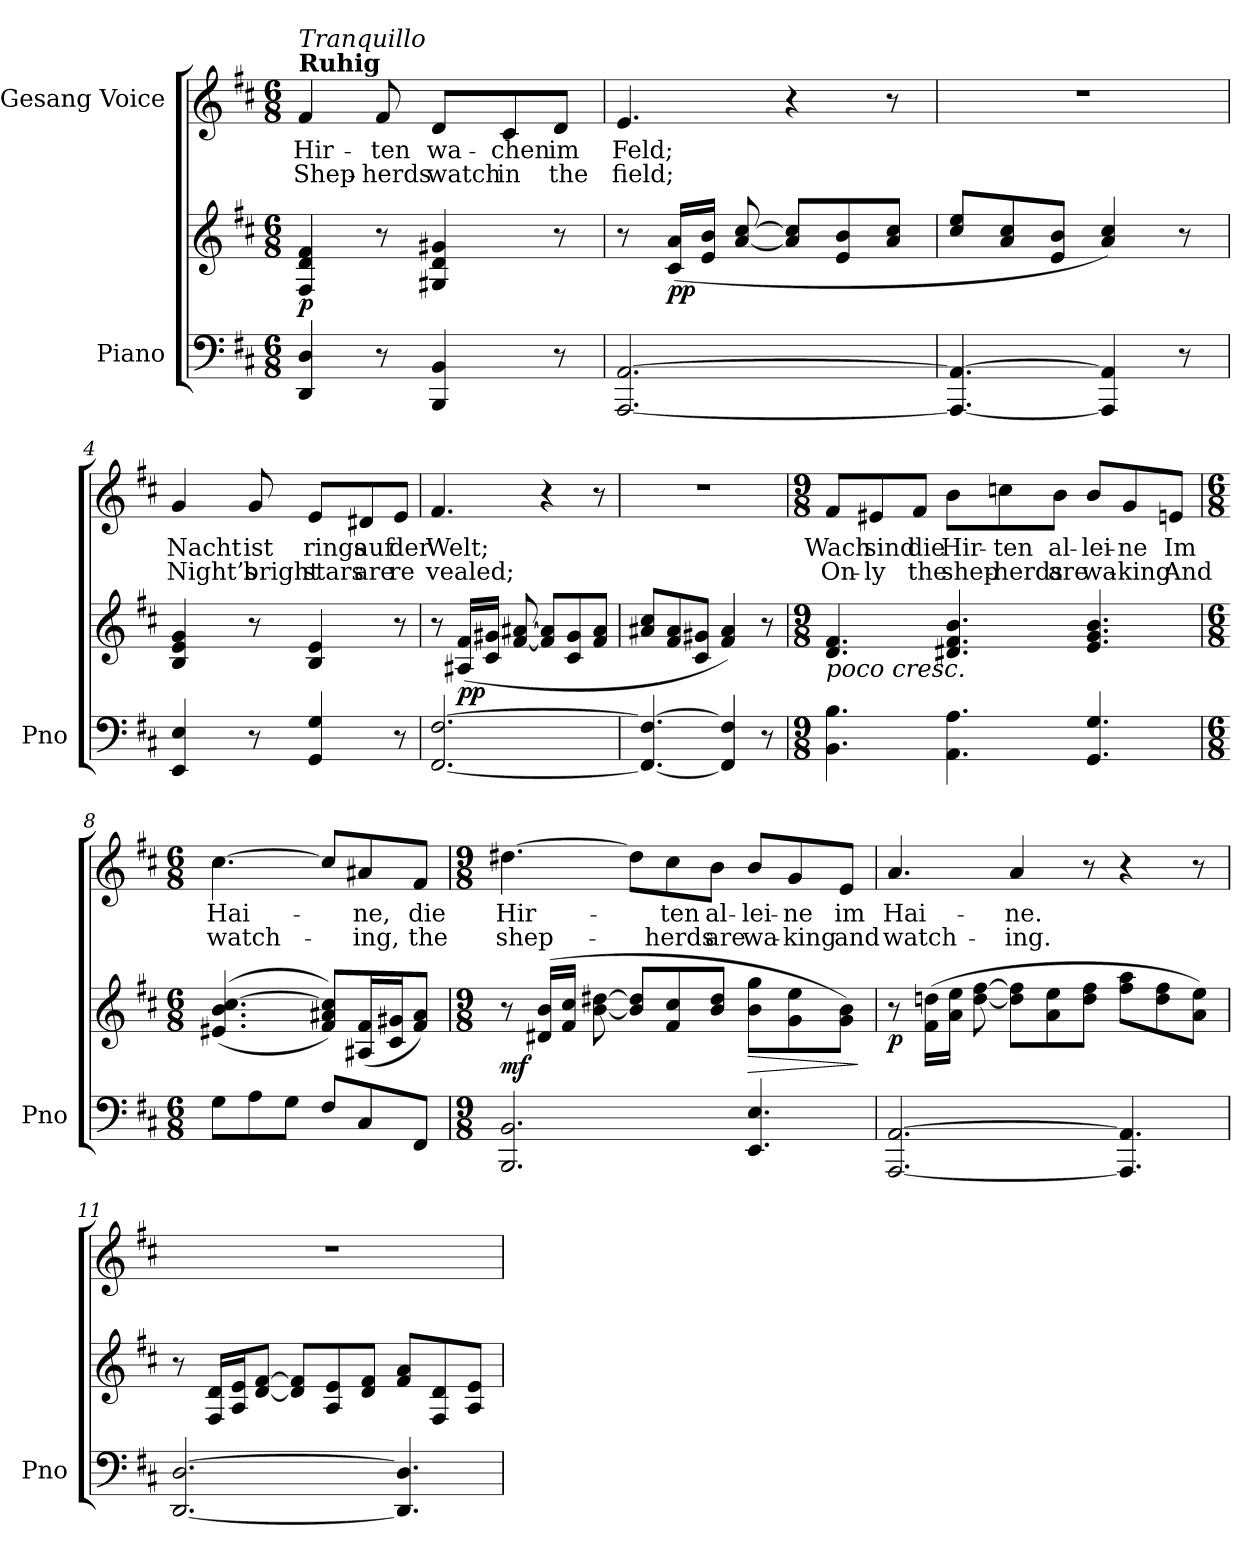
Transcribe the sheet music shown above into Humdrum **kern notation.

**kern	**kern	**dynam	**kern	**text	**text
*part2	*part2	*part2	*part1	*part1	*part1
*staff3	*staff2	*staff2/3	*staff1	*staff1	*staff1
*I"Piano	*	*	*I"Gesang Voice	*	*
*I'Pno	*	*	*	*	*
*clefF4	*clefG2	*	*clefG2	*	*
*k[f#c#]	*k[f#c#]	*	*k[f#c#]	*	*
*M6/8	*M6/8	*	*M6/8	*	*
=1	=1	=1	=1	=1	=1
!	!	!	!LO:TX:a:B:t=Ruhig	!	!
!	!	!	!LO:TX:a:i:t=Tranquillo	!	!
!	!	!LO:DY:b	!	!LO:LY:b	!LO:LY:b
4DD/ 4D/	4F#/ 4d/ 4f#/	p	4f#/	Hir-	Shep-
!	!	!	!	!LO:LY:b	!LO:LY:b
8r	8r	.	8f#/	-ten	-herds
!	!	!	!	!LO:LY:b	!LO:LY:b
4BBB/ 4BB/	4G#X/ 4d/ 4g#X/	.	8d/L	wa-	watch
!	!	!	!	!LO:LY:b	!LO:LY:b
.	.	.	8c#/	-chen	in
!	!	!	!	!LO:LY:b	!LO:LY:b
8r	8r	.	8d/J	im	the
=2	=2	=2	=2	=2	=2
!	!	!	!	!LO:LY:b	!LO:LY:b
[2.AAA/ [2.AA/	8r	.	4.e/	Feld;	field;
!	!	!LO:DY:b	!	!	!
.	(<16c#/ 16a/LL	pp	.	.	.
.	16e/ 16b/JJ	.	.	.	.
.	[8a/ [8cc#/	.	.	.	.
.	8a/] 8cc#/]L	.	4r	.	.
.	8e/ 8b/	.	.	.	.
.	8a/ 8cc#/J	.	8r	.	.
=3	=3	=3	=3	=3	=3
4.AAA/_ 4.AA/_	8cc#/ 8ee/L	.	2.r	.	.
.	8a/ 8cc#/	.	.	.	.
.	8e/ 8b/J	.	.	.	.
4AAA/] 4AA/]	4a/ 4cc#/)	.	.	.	.
8r	8r	.	.	.	.
=4	=4	=4	=4	=4	=4
!	!	!	!	!LO:LY:b	!LO:LY:b
4EE/ 4E/	4B/ 4e/ 4g/	.	4g/	Nacht	Night’s
!	!	!	!	!LO:LY:b	!LO:LY:b
8r	8r	.	8g/	ist	bright
!	!	!	!	!LO:LY:b	!LO:LY:b
4GG/ 4G/	4B/ 4e/	.	8e/L	rings	stars
!	!	!	!	!LO:LY:b	!LO:LY:b
.	.	.	8d#X/	auf	are
!	!	!	!	!LO:LY:b	!LO:LY:b
8r	8r	.	8e/J	der	re
!!LO:LB:g=z
=5	=5	=5	=5	=5	=5
!	!	!	!	!LO:LY:b	!LO:LY:b
[2.FF#/ [2.F#/	8r	.	4.f#/	Welt;	vealed;
!	!	!LO:DY:b	!	!	!
.	(<16A#X/ 16f#/LL	pp	.	.	.
.	16c#/ 16g#X/JJ	.	.	.	.
.	[8f#/ [8a#X/	.	.	.	.
.	8f#/] 8a#/]L	.	4r	.	.
.	8c#/ 8g#/	.	.	.	.
.	8f#/ 8a#/J	.	8r	.	.
=6	=6	=6	=6	=6	=6
4.FF#/_ 4.F#/_	8a#X/ 8cc#/L	.	2.r	.	.
.	8f#/ 8a#/	.	.	.	.
.	8c#/ 8g#X/J	.	.	.	.
4FF#/] 4F#/]	4f#/ 4a#/)	.	.	.	.
8r	8r	.	.	.	.
=7	=7	=7	=7	=7	=7
*M9/8	*M9/8	*	*M9/8	*	*
!	!LO:TX:b:i:t=poco cresc.	!	!	!	!
!	!	!	!	!LO:LY:b	!LO:LY:b
4.BB\ 4.B\	4.d/ 4.f#/	.	8f#/L	Wach	On-
!	!	!	!	!LO:LY:b	!LO:LY:b
.	.	.	8e#X/	sind	-ly
!	!	!	!	!LO:LY:b	!LO:LY:b
.	.	.	8f#/J	die	the
!	!	!	!	!LO:LY:b	!LO:LY:b
4.AA\ 4.A\	4.d#X/ 4.f#/ 4.b/	.	8b\L	Hir-	shep-
!	!	!	!	!LO:LY:b	!LO:LY:b
.	.	.	8ccn\	-ten	-herds
!	!	!	!	!LO:LY:b	!LO:LY:b
.	.	.	8b\J	al-	are
!	!	!	!	!LO:LY:b	!LO:LY:b
4.GG/ 4.G/	4.e/ 4.g/ 4.b/	.	8b/L	-lei-	wa-
!	!	!	!	!LO:LY:b	!LO:LY:b
.	.	.	8g/	-ne	-king
!	!	!	!	!LO:LY:b	!LO:LY:b
.	.	.	8en/J	Im	And
!!LO:LB:g=z
=8	=8	=8	=8	=8	=8
*M6/8	*M6/8	*	*M6/8	*	*
!	!	!	!	!LO:LY:b	!LO:LY:b
8G\L	(<(<4.e#X/ 4.b/ [4.cc#/	.	[4.cc#\	Hai-	watch-
8A\	.	.	.	.	.
8G\J	.	.	.	.	.
8F#/L	8f#/ 8a#X/ 8cc#/]L))	.	8cc#/L]	.	.
!	!	!	!	!LO:LY:b	!LO:LY:b
8C#/	(16A#X/ 16f#/L	.	8a#X/	-ne,	-ing,
.	16c#/ 16g#X/J	.	.	.	.
!	!	!	!	!LO:LY:b	!LO:LY:b
8FF#/J	8f#/ 8a#/J)	.	8f#/J	die	the
=9	=9	=9	=9	=9	=9
*M9/8	*M9/8	*	*M9/8	*	*
!	!	!LO:DY:b	!	!LO:LY:b	!LO:LY:b
2.BBB/ 2.BB/	8r	mf	[4.dd#X\	Hir-	shep-
.	(16d#X/ 16b/LL	.	.	.	.
.	16f#/ 16cc#/JJ	.	.	.	.
.	[8b\ [8dd#X\	.	.	.	.
.	8b/] 8dd#/]L	.	8dd#\L]	.	.
!	!	!	!	!LO:LY:b	!LO:LY:b
.	8f#/ 8cc#/	.	8cc#\	-ten	-herds
!	!	!	!	!LO:LY:b	!LO:LY:b
.	8b/ 8dd#/J	.	8b\J	al-	are
!	!	!LO:HP:b	!	!LO:LY:b	!LO:LY:b
4.EE/ 4.E/	8b\ 8gg\L	>	8b/L	-lei-	wa-
!	!	!	!	!LO:LY:b	!LO:LY:b
.	8g\ 8ee\	.	8g/	-ne	-king
!	!	!	!	!LO:LY:b	!LO:LY:b
.	8g\ 8b\J)	.	8e/J	im	and
.	.	]	.	.	.
=10	=10	=10	=10	=10	=10
!	!	!LO:DY:b	!	!LO:LY:b	!LO:LY:b
[2.AAA/ [2.AA/	8r	p	4.a/	Hai-	watch-
.	(16f#\ 16ddn\LL	.	.	.	.
.	16a\ 16ee\JJ	.	.	.	.
.	[8dd\ [8ff#\	.	.	.	.
!	!	!	!	!LO:LY:b	!LO:LY:b
.	8dd\] 8ff#\]L	.	4a/	-ne.	-ing.
.	8a\ 8ee\	.	.	.	.
.	8dd\ 8ff#\J	.	8r	.	.
4.AAA/] 4.AA/]	8ff#\ 8aa\L	.	4r	.	.
.	8dd\ 8ff#\	.	.	.	.
.	8a\ 8ee\J)	.	8r	.	.
!!LO:LB:g=z
=11	=11	=11	=11	=11	=11
[2.DD/ [2.D/	8r	.	8%9r	.	.
.	16F#/ 16d/LL	.	.	.	.
.	16A/ 16e/J	.	.	.	.
.	[8d/ [8f#/J	.	.	.	.
.	8d/] 8f#/]L	.	.	.	.
.	8A/ 8e/	.	.	.	.
.	8d/ 8f#/J	.	.	.	.
4.DD/] 4.D/]	8f#/ 8a/L	.	.	.	.
.	8F#/ 8d/	.	.	.	.
.	8A/ 8e/J	.	.	.	.
=	=	=	=	=	=
*-	*-	*-	*-	*-	*-
